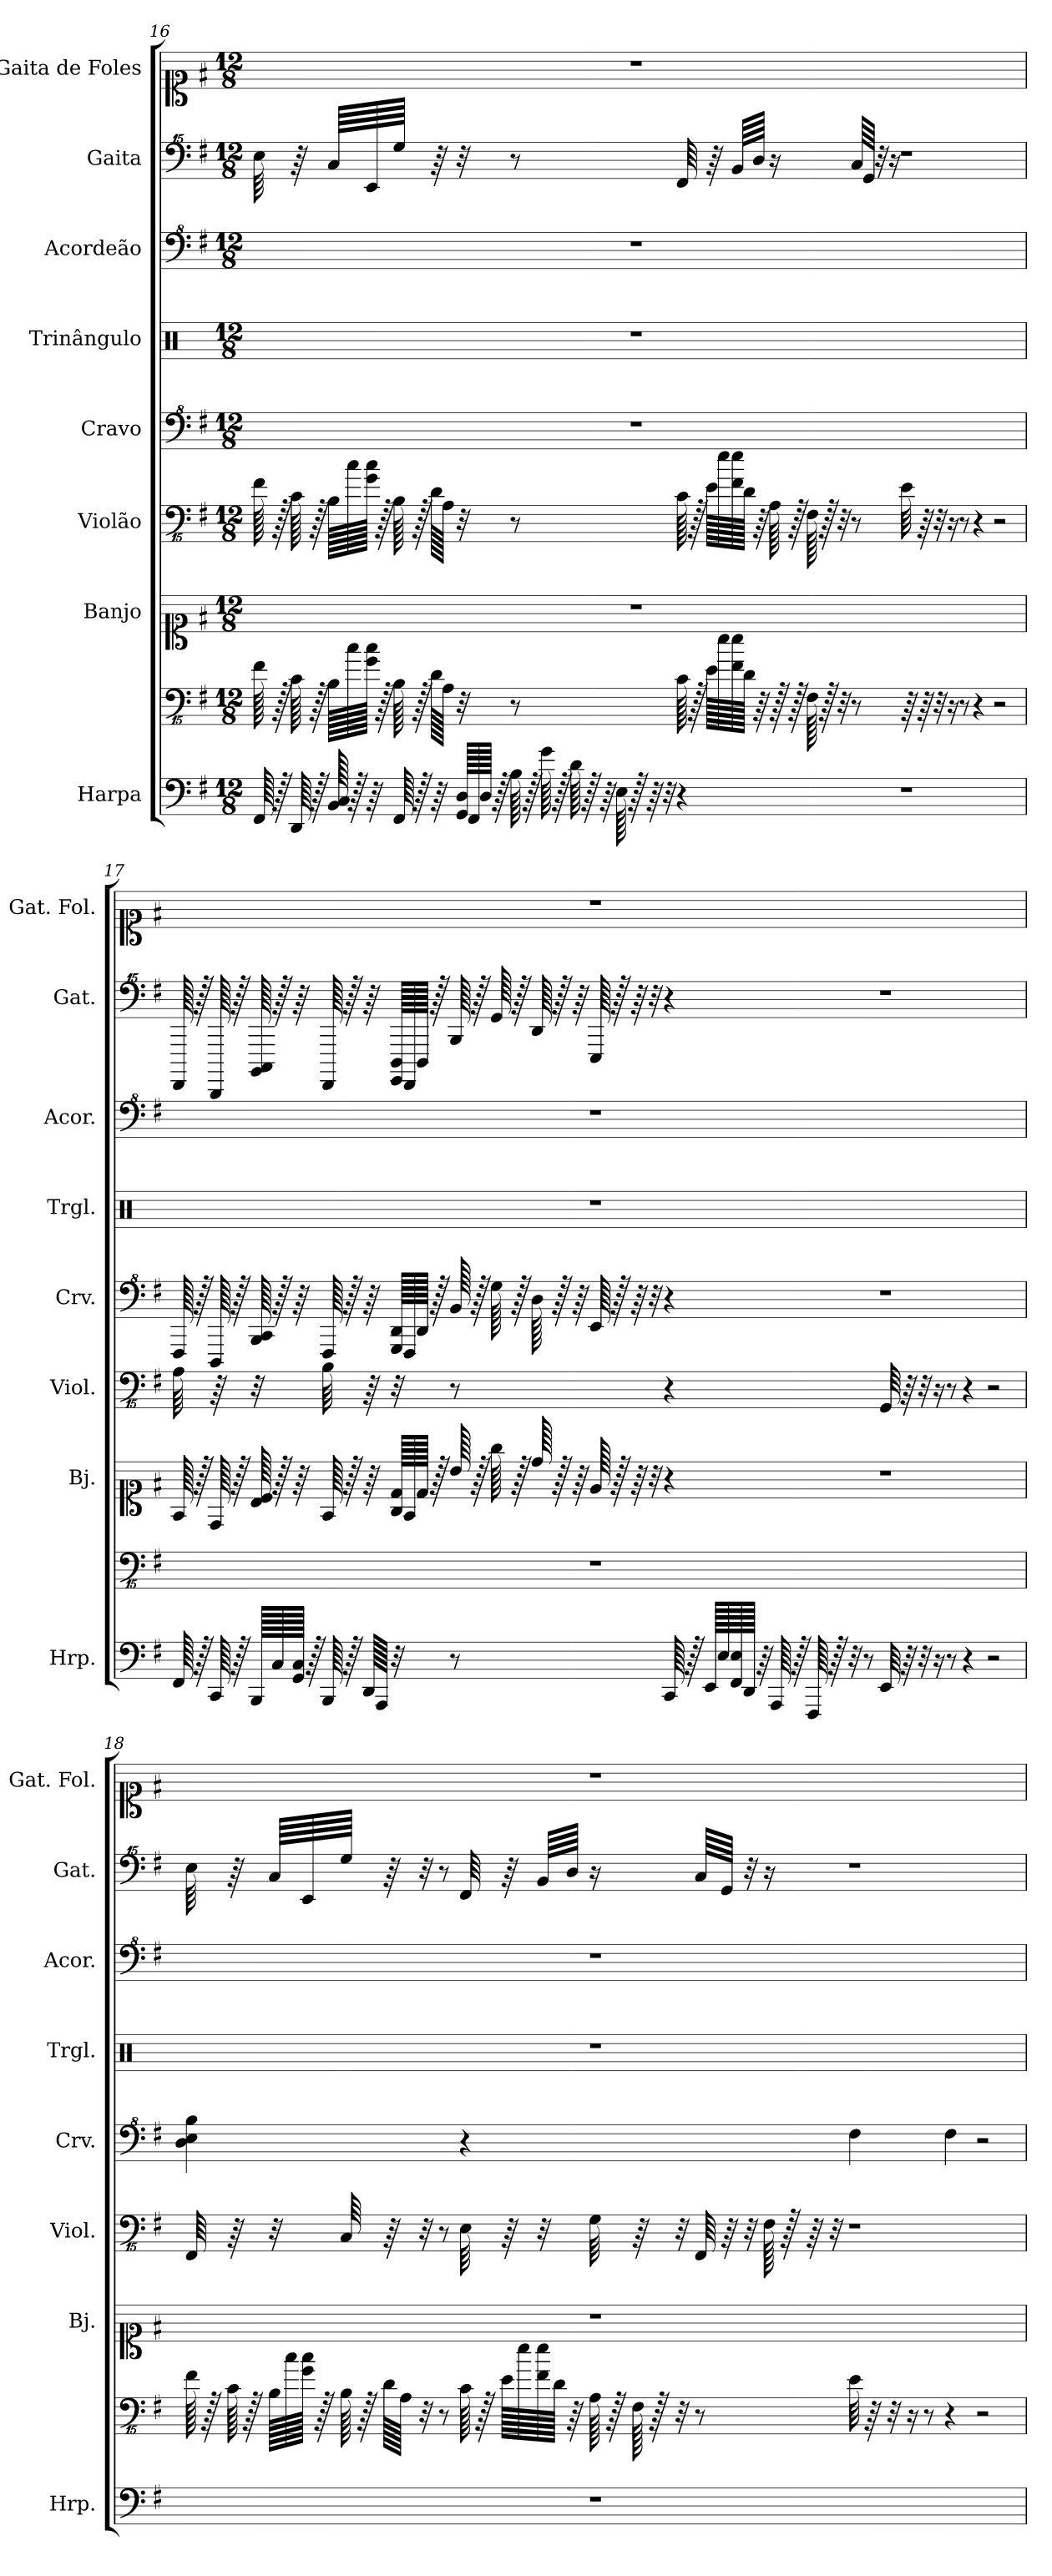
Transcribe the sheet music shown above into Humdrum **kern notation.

**kern	**kern	**kern	**kern	**kern	**kern	**kern	**kern	**kern
*part8	*part8	*part7	*part6	*part5	*part4	*part3	*part2	*part1
*staff9	*staff8	*staff7	*staff6	*staff5	*staff4	*staff3	*staff2	*staff1
*I"Harpa	*	*I"Banjo	*I"Violão	*I"Cravo	*I"Trinângulo	*I"Acordeão	*I"Gaita	*I"Gaita de Foles
*I'Hrp.	*	*I'Bj.	*I'Viol.	*I'Crv.	*I'Trgl.	*I'Acor.	*I'Gat.	*I'Gat. Fol.
!!LO:PB:g=z
*clefF4	*clefFvv4	*clefC1	*clefFvv4	*clefF^4	*clefX	*clefF^4	*clefF^^4	*clefC1
*	*	*ITrd7c12	*	*	*	*	*	*ITrd1c2
*k[f#]	*k[f#]	*k[f#]	*k[f#]	*k[f#]	*k[]	*k[f#]	*k[f#]	*k[b-]
*M12/8	*M12/8	*M12/8	*M12/8	*M12/8	*M12/8	*M12/8	*M12/8	*M12/8
=16	=16	=16	=16	=16	=16	=16	=16	=16
128FF#/	128FF#\	1.r	128FF#\	1.r	1.r	1.r	64ee\	1.r
128r	128r	.	128r	.	.	.	.	.
128DD/	128CC\	.	128CC\	.	.	.	64r	.
128r	128r	.	128r	.	.	.	.	.
128BB/ 128C/	128BBB\LLLLL	.	128BBB\LLLLL	.	.	.	64cc/LLLL	.
128r	128C\	.	128C\	.	.	.	.	.
64r	128GG\ 128C\JJJJJ	.	128GG\ 128C\JJJJJ	.	.	.	64e/	.
.	128r	.	128r	.	.	.	.	.
128FF#/	128BBB\	.	128BBB\	.	.	.	64gg/JJJJ	.
128r	128r	.	128r	.	.	.	.	.
64r	128DD\LLLLL	.	128DD\LLLLL	.	.	.	64r	.
.	128AAA\JJJJJ	.	128AAA\JJJJJ	.	.	.	.	.
128GG/ 128D/LLLLL	32r	.	32r	.	.	.	32r	.
128FF#/	.	.	.	.	.	.	.	.
128D/JJJJJ	.	.	.	.	.	.	.	.
128r	.	.	.	.	.	.	.	.
128B\	8r	.	8r	.	.	.	8r	.
128r	.	.	.	.	.	.	.	.
128g\	.	.	.	.	.	.	.	.
128r	.	.	.	.	.	.	.	.
128d\	.	.	.	.	.	.	.	.
128r	.	.	.	.	.	.	.	.
64r	.	.	.	.	.	.	.	.
128E\	.	.	.	.	.	.	.	.
128r	.	.	.	.	.	.	.	.
64r	.	.	.	.	.	.	.	.
32r	.	.	.	.	.	.	.	.
4r	128CC\	.	128CC\	.	.	.	64f#/	.
.	128r	.	128r	.	.	.	.	.
.	128EE\LLLLL	.	128EE\LLLLL	.	.	.	64r	.
.	128E\	.	128E\	.	.	.	.	.
.	128FF#\ 128E\	.	128FF#\ 128E\	.	.	.	64b/LLLL	.
.	128DD\JJJJJ	.	128DD\JJJJJ	.	.	.	.	.
.	64r	.	64r	.	.	.	64dd/JJJJ	.
.	128r	.	128AAA\	.	.	.	16r	.
.	128r	.	128r	.	.	.	.	.
.	128FFF#\	.	128FFF#\	.	.	.	.	.
.	128r	.	128r	.	.	.	.	.
.	32r	.	32r	.	.	.	.	.
.	8r	.	8r	.	.	.	64cc/LLLL	.
.	.	.	.	.	.	.	64g/JJJJ	.
.	.	.	.	.	.	.	32r	.
.	.	.	.	.	.	.	16r	.
1r	64r	.	64EE\	.	.	.	1r	.
.	64r	.	64r	.	.	.	.	.
.	32r	.	32r	.	.	.	.	.
.	16r	.	16r	.	.	.	.	.
.	8r	.	8r	.	.	.	.	.
.	4r	.	4r	.	.	.	.	.
.	2r	.	2r	.	.	.	.	.
!!LO:PB:g=z
=17	=17	=17	=17	=17	=17	=17	=17	=17
128FF#/	1.r	128FF#/	64AAA\	128FF#/	1.r	1.r	128FF#/	1.r
128r	.	128r	.	128r	.	.	128r	.
128CC/	.	128DD/	64r	128DD/	.	.	128DD/	.
128r	.	128r	.	128r	.	.	128r	.
128BBB/LLLLL	.	128BB/ 128C/	32r	128BB/ 128C/	.	.	128BB/ 128C/	.
128C/	.	128r	.	128r	.	.	128r	.
128GG/ 128C/JJJJJ	.	64r	.	64r	.	.	64r	.
128r	.	.	.	.	.	.	.	.
128BBB/	.	128FF#/	64BBB\	128FF#/	.	.	128FF#/	.
128r	.	128r	.	128r	.	.	128r	.
128DD/LLLLL	.	64r	64r	64r	.	.	64r	.
128AAA/JJJJJ	.	.	.	.	.	.	.	.
32r	.	128GG/ 128D/LLLLL	32r	128GG/ 128D/LLLLL	.	.	128GG/ 128D/LLLLL	.
.	.	128FF#/	.	128FF#/	.	.	128FF#/	.
.	.	128D/JJJJJ	.	128D/JJJJJ	.	.	128D/JJJJJ	.
.	.	128r	.	128r	.	.	128r	.
8r	.	128B/	8r	128B/	.	.	128B/	.
.	.	128r	.	128r	.	.	128r	.
.	.	128g\	.	128g\	.	.	128g/	.
.	.	128r	.	128r	.	.	128r	.
.	.	128d/	.	128d\	.	.	128d/	.
.	.	128r	.	128r	.	.	128r	.
.	.	64r	.	64r	.	.	64r	.
.	.	128E/	.	128E/	.	.	128E/	.
.	.	128r	.	128r	.	.	128r	.
.	.	64r	.	64r	.	.	64r	.
.	.	32r	.	32r	.	.	32r	.
128CC/	.	4r	4r	4r	.	.	4r	.
128r	.	.	.	.	.	.	.	.
128EE/LLLLL	.	.	.	.	.	.	.	.
128E/	.	.	.	.	.	.	.	.
128FF#/ 128E/	.	.	.	.	.	.	.	.
128DD/JJJJJ	.	.	.	.	.	.	.	.
64r	.	.	.	.	.	.	.	.
128AAA/	.	.	.	.	.	.	.	.
128r	.	.	.	.	.	.	.	.
128FFF#/	.	.	.	.	.	.	.	.
128r	.	.	.	.	.	.	.	.
32r	.	.	.	.	.	.	.	.
8r	.	.	.	.	.	.	.	.
64EE/	.	1r	64GGGG/	1r	.	.	1r	.
64r	.	.	64r	.	.	.	.	.
32r	.	.	32r	.	.	.	.	.
16r	.	.	16r	.	.	.	.	.
8r	.	.	8r	.	.	.	.	.
4r	.	.	4r	.	.	.	.	.
2r	.	.	2r	.	.	.	.	.
!!LO:PB:g=z
=18	=18	=18	=18	=18	=18	=18	=18	=18
1.r	128FF#\	1.r	64FFFF#/	4d\ 4e\ 4b\	1.r	1.r	64ee\	1.r
.	128r	.	.	.	.	.	.	.
.	128CC\	.	64r	.	.	.	64r	.
.	128r	.	.	.	.	.	.	.
.	128BBB\LLLLL	.	32r	.	.	.	64cc/LLLL	.
.	128C\	.	.	.	.	.	.	.
.	128GG\ 128C\JJJJJ	.	.	.	.	.	64e/	.
.	128r	.	.	.	.	.	.	.
.	128BBB\	.	64CCC/	.	.	.	64gg/JJJJ	.
.	128r	.	.	.	.	.	.	.
.	128DD\LLLLL	.	64r	.	.	.	64r	.
.	128AAA\JJJJJ	.	.	.	.	.	.	.
.	32r	.	32r	.	.	.	32r	.
.	8r	.	8r	.	.	.	8r	.
.	128CC\	.	64EEE\	4r	.	.	64f#/	.
.	128r	.	.	.	.	.	.	.
.	128EE\LLLLL	.	64r	.	.	.	64r	.
.	128E\	.	.	.	.	.	.	.
.	128FF#\ 128E\	.	32r	.	.	.	64b/LLLL	.
.	128DD\JJJJJ	.	.	.	.	.	.	.
.	64r	.	.	.	.	.	64dd/JJJJ	.
.	128AAA\	.	64GGG\	.	.	.	16r	.
.	128r	.	.	.	.	.	.	.
.	128FFF#\	.	64r	.	.	.	.	.
.	128r	.	.	.	.	.	.	.
.	32r	.	32r	.	.	.	.	.
.	8r	.	64FFFF#/	.	.	.	64cc/LLLL	.
.	.	.	64r	.	.	.	64g/JJJJ	.
.	.	.	32r	.	.	.	32r	.
.	.	.	128FFF#\	.	.	.	16r	.
.	.	.	128r	.	.	.	.	.
.	.	.	64r	.	.	.	.	.
.	.	.	32r	.	.	.	.	.
.	64EE\	.	1r	4f#\	.	.	1r	.
.	64r	.	.	.	.	.	.	.
.	32r	.	.	.	.	.	.	.
.	16r	.	.	.	.	.	.	.
.	8r	.	.	.	.	.	.	.
.	4r	.	.	4f#\	.	.	.	.
.	2r	.	.	2r	.	.	.	.
=	=	=	=	=	=	=	=	=
*-	*-	*-	*-	*-	*-	*-	*-	*-
